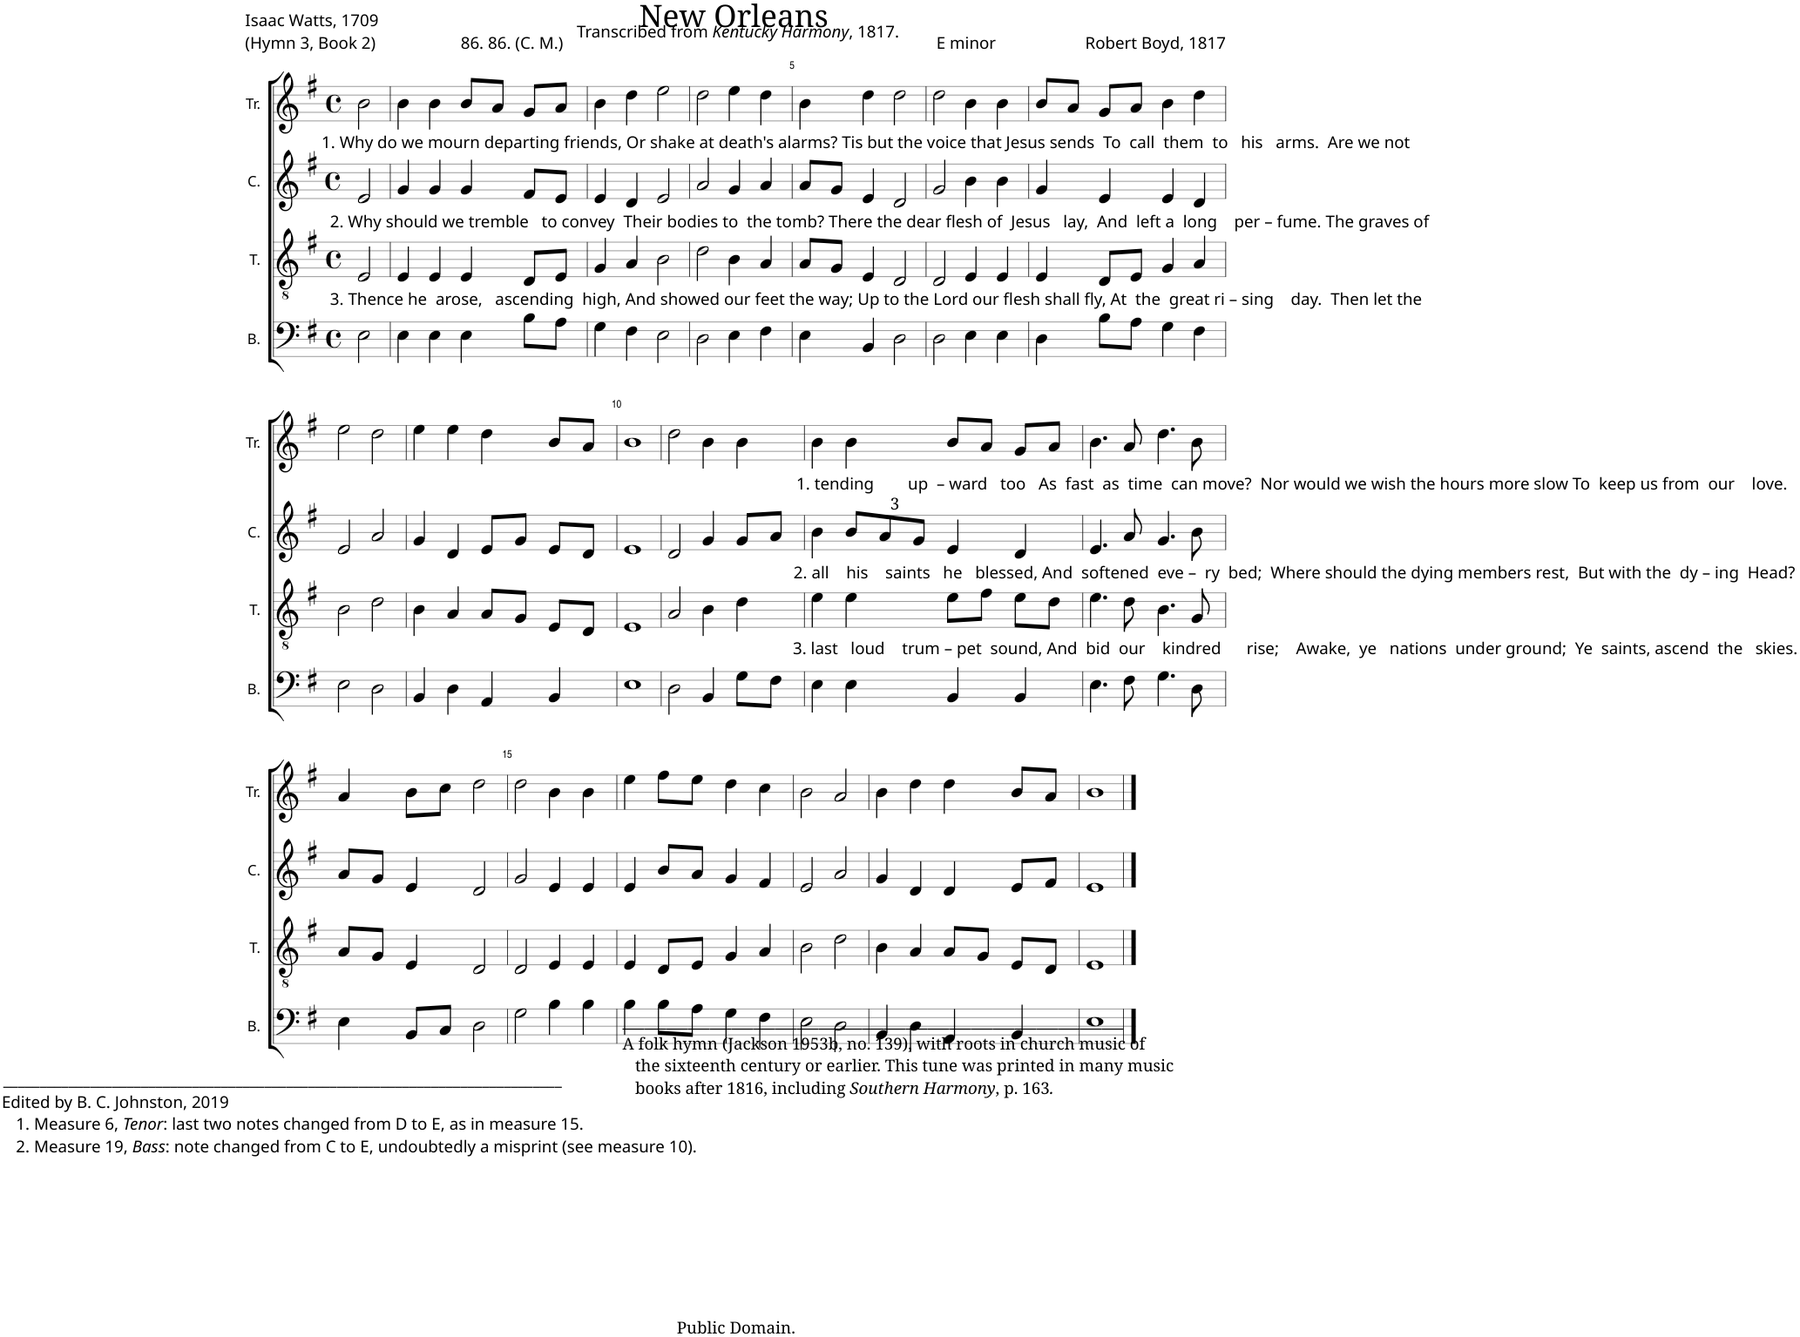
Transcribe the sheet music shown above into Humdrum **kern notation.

**kern	**kern	**kern	**kern
*part4	*part3	*part2	*part1
*staff4	*staff3	*staff2	*staff1
*I"B.	*I"T.	*I"C.	*I"Tr.
*I'B.	*I'T.	*I'C.	*I'Tr.
*clefF4	*clefGv2	*clefG2	*clefG2
*k[f#]	*k[f#]	*k[f#]	*k[f#]
*M4/4	*M4/4	*M4/4	*M4/4
*met(c)	*met(c)	*met(c)	*met(c)
=1	=1	=1	=1
!	!	!	!LO:TX:b:t=1. Why do we mourn departing friends, Or shake at death's alarms? Tis but the voice that Jesus sends  To  call  them  to   his   arms.  Are we not
!	!	!LO:TX:b:t=2. Why should we tremble   to convey  Their bodies to  the tomb? There the dear flesh of  Jesus   lay,  And  left a  long    per – fume. The graves of	!
!	!LO:TX:b:t=3. Thence he  arose,   ascending  high, And showed our feet the way; Up to the Lord our flesh shall fly, At  the  great ri – sing    day.  Then let the	!	!
2E\	2E/	2e/	2b\
=2	=2	=2	=2
4E\	4E/	4g/	4b\
4E\	4E/	4g/	4b\
4E\	4E/	4g/	8b/L
.	.	.	8a/J
8B\L	8D/L	8f#/L	8g/L
8A\J	8E/J	8e/J	8a/J
=3	=3	=3	=3
4G\	4G/	4e/	4b\
4F#\	4A/	4d/	4dd\
2E\	2B\	2e/	2ee\
=4	=4	=4	=4
2D\	2d\	2a/	2dd\
4E\	4B\	4g/	4ee\
4F#\	4A/	4a/	4dd\
=5	=5	=5	=5
4E\	8A/L	8a/L	4b\
.	8G/J	8g/J	.
4BB/	4E/	4e/	4dd\
2D\	2D/	2d/	2dd\
=6	=6	=6	=6
2D\	2D/	2g/	2dd\
4E\	4E/	4b\	4b\
4E\	4E/	4b\	4b\
=7	=7	=7	=7
4D\	4E/	4g/	8b/L
.	.	.	8a/J
8B\L	8D/L	4e/	8g/L
8A\J	8E/J	.	8a/J
4G\	4G/	4e/	4b\
4F#\	4A/	4d/	4dd\
!!LO:LB:g=z
=8	=8	=8	=8
2E\	2B\	2e/	2ee\
2D\	2d\	2a/	2dd\
=9	=9	=9	=9
4BB/	4B\	4g/	4ee\
4D\	4A/	4d/	4ee\
4AA/	8A/L	8e/L	4dd\
.	8G/J	8g/J	.
4BB/	8E/L	8e/L	8b/L
.	8D/J	8d/J	8a/J
=10	=10	=10	=10
1E	1E	1e	1b
=11	=11	=11	=11
2D\	2A/	2d/	2dd\
4BB/	4B\	4g/	4b\
8G\L	4d\	8g/L	4b\
8F#\J	.	8a/J	.
=12	=12	=12	=12
!	!	!	!LO:TX:b:t=1. tending        up  – ward   too   As  fast  as  time  can move?  Nor would we wish the hours more slow To  keep us from  our    love.
!	!	!LO:TX:b:t=2. all    his    saints   he   blessed, And  softened  eve –  ry  bed;  Where should the dying members rest,  But with the  dy – ing  Head?	!
!	!LO:TX:b:t=3. last   loud    trum – pet  sound, And  bid  our    kindred      rise;    Awake,  ye   nations  under ground;  Ye  saints, ascend  the   skies.	!	!
4E\	4e\	4b\	4b\
*	*	*Xbrackettup	*
4E\	4e\	12b/L	4b\
.	.	12a/	.
.	.	12g/J	.
4BB/	8e\L	4e/	8b/L
.	8f#\J	.	8a/J
4BB/	8e\L	4d/	8g/L
.	8d\J	.	8a/J
=13	=13	=13	=13
4.E\	4.e\	4.e/	4.b\
8F#\	8d\	8a/	8a/
4.G\	4.B\	4.g/	4.dd\
8D\	8G/	8b\	8b\
!!LO:LB:g=z
=14	=14	=14	=14
!LO:TX:b:t=_____________________________________________________________________________	!	!	!
!LO:TX:b:t=Edited by B. C. Johnston, 2019	!	!	!
!LO:TX:b:t=1. Measure 6,	!	!	!
!LO:TX:b:i:t=Tenor	!	!	!
!LO:TX:b:t=&colon; last two notes changed from D to E, as in measure 15.	!	!	!
!LO:TX:b:t=2. Measure 19,	!	!	!
!LO:TX:b:i:t=Bass	!	!	!
!LO:TX:b:t=&colon; note changed from C to E, undoubtedly a misprint (see measure 10).	!	!	!
4E\	8A/L	8a/L	4a/
.	8G/J	8g/J	.
8BB/L	4E/	4e/	8b\L
8C/J	.	.	8cc\J
2D\	2D/	2d/	2dd\
=15	=15	=15	=15
2G\	2D/	2g/	2dd\
4B\	4E/	4e/	4b\
4B\	4E/	4e/	4b\
=16	=16	=16	=16
4B\	4E/	4e/	4ee\
8B\L	8D/L	8b/L	8ff#\L
8A\J	8E/J	8a/J	8ee\J
4G\	4G/	4g/	4dd\
4F#\	4A/	4f#/	4cc\
=17	=17	=17	=17
2E\	2B\	2e/	2b\
2D\	2d\	2a/	2a/
=18	=18	=18	=18
4BB/	4B\	4g/	4b\
4D\	4A/	4d/	4dd\
4AA/	8A/L	4d/	4dd\
.	8G/J	.	.
4BB/	8E/L	8e/L	8b/L
.	8D/J	8f#/J	8a/J
=19	=19	=19	=19
1E	1E	1e	1b
==	==	==	==
*-	*-	*-	*-
